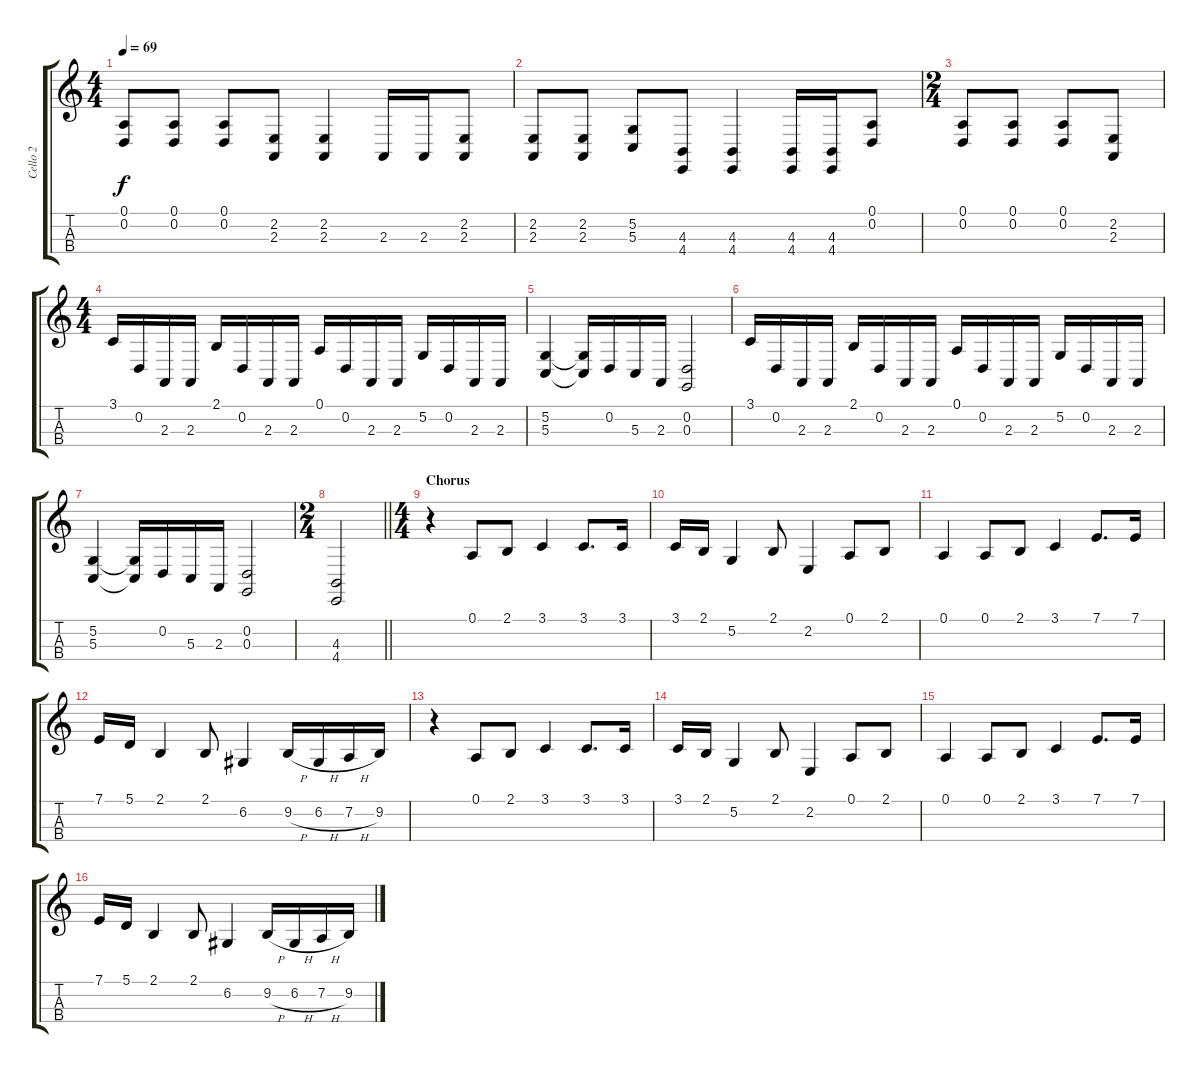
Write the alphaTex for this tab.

\track ("Cello 2" "Cello 2") {instrument cello}
\staff {score tabs}
\tuning (A3 D3 G2 C2) {hide}
\ts (4 4)
\tempo 69
\clef g2
\ks c
(0.1 0.2).8{dy f} (0.1 0.2).8 (0.1 0.2).8 (2.2 2.3).8 (2.2 2.3).4 2.3.16 2.3.16 (2.2 2.3).8 |
(2.2 2.3).8 (2.2 2.3).8 (5.2 5.3).8 (4.3 4.4).8 (4.3 4.4).4 (4.3 4.4).16 (4.3 4.4).16 (0.1 0.2).8 |
\ts (2 4)
(0.1 0.2).8 (0.1 0.2).8 (0.1 0.2).8 (2.2 2.3).8 |
\ts (4 4)
3.1.16 0.2.16 2.3.16 2.3.16 2.1.16 0.2.16 2.3.16 2.3.16 0.1.16 0.2.16 2.3.16 2.3.16 5.2.16 0.2.16 2.3.16 2.3.16 |
(5.2 5.3).4 (5.2{t} 5.3{t}).16 0.2.16 5.3.16 2.3.16 (0.2 0.3).2 |
3.1.16 0.2.16 2.3.16 2.3.16 2.1.16 0.2.16 2.3.16 2.3.16 0.1.16 0.2.16 2.3.16 2.3.16 5.2.16 0.2.16 2.3.16 2.3.16 |
(5.2 5.3).4 (5.2{t} 5.3{t}).16 0.2.16 5.3.16 2.3.16 (0.2 0.3).2 |
\ts (2 4)
\barLineRight lightlight
(4.3 4.4).2 |
\ts (4 4)
\section ("" "Chorus")
r.4 0.1.8 2.1.8 3.1.4 3.1.8{d} 3.1.16 |
3.1.16 2.1.16 5.2.4 2.1.8 2.2.4 0.1.8 2.1.8 |
0.1.4 0.1.8 2.1.8 3.1.4 7.1.8{d} 7.1.16 |
7.1.16 5.1.16 2.1.4 2.1.8 6.2.4 9.2{h}.16 6.2{h}.16 7.2{h}.16 9.2.16 |
r.4 0.1.8 2.1.8 3.1.4 3.1.8{d} 3.1.16 |
3.1.16 2.1.16 5.2.4 2.1.8 2.2.4 0.1.8 2.1.8 |
0.1.4 0.1.8 2.1.8 3.1.4 7.1.8{d} 7.1.16 |
7.1.16 5.1.16 2.1.4 2.1.8 6.2.4 9.2{h}.16 6.2{h}.16 7.2{h}.16 9.2.16
